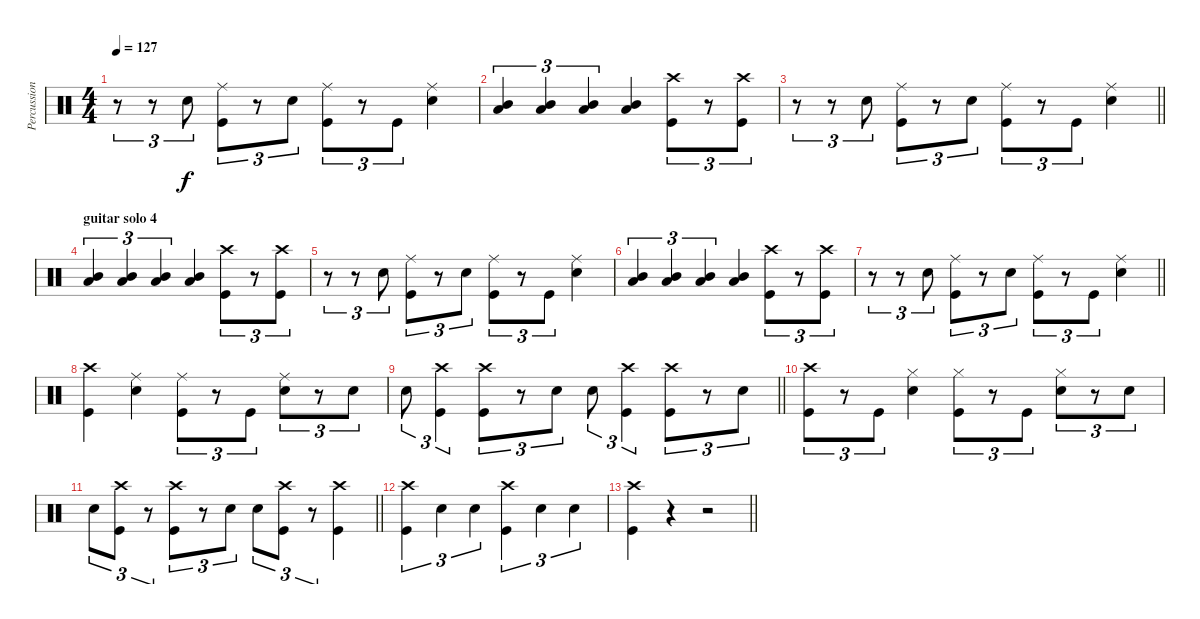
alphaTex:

\track ("Percussion" "Percussion") {instrument percussion}
\staff {score}
\articulation defaults
\ts (4 4)
\tempo 127
\clef neutral
\ks c
r.8{tu (3 2) dy f} r.8{tu (3 2)} "Snare (hit) 2".8{tu (3 2)} ("Ride (middle)" "Kick (hit)").8{tu (3 2)} r.8{tu (3 2)} "Snare (hit) 2".8{tu (3 2)} ("Ride (middle)" "Kick (hit)").8{tu (3 2)} r.8{tu (3 2)} "Kick (hit)".8{tu (3 2)} ("Snare (hit) 2" "Ride (middle)").4 |
("Mid Tom (hit)" "Low Tom (hit)").4{tu (3 2)} ("Low Tom (hit)" "Mid Tom (hit)").4{tu (3 2)} ("Mid Tom (hit)" "Low Tom (hit)").4{tu (3 2)} ("Low Tom (hit)" "Mid Tom (hit)").4 ("Crash high (hit)" "Kick (hit)").8{tu (3 2)} r.8{tu (3 2)} ("Crash high (hit)" "Kick (hit)").8{tu (3 2)} |
\barLineRight lightlight
r.8{tu (3 2)} r.8{tu (3 2)} "Snare (hit) 2".8{tu (3 2)} ("Ride (middle)" "Kick (hit)").8{tu (3 2)} r.8{tu (3 2)} "Snare (hit) 2".8{tu (3 2)} ("Ride (middle)" "Kick (hit)").8{tu (3 2)} r.8{tu (3 2)} "Kick (hit)".8{tu (3 2)} ("Snare (hit) 2" "Ride (middle)").4 |
\section ("" "guitar solo 4")
("Mid Tom (hit)" "Low Tom (hit)").4{tu (3 2)} ("Low Tom (hit)" "Mid Tom (hit)").4{tu (3 2)} ("Mid Tom (hit)" "Low Tom (hit)").4{tu (3 2)} ("Low Tom (hit)" "Mid Tom (hit)").4 ("Crash high (hit)" "Kick (hit)").8{tu (3 2)} r.8{tu (3 2)} ("Crash high (hit)" "Kick (hit)").8{tu (3 2)} |
r.8{tu (3 2)} r.8{tu (3 2)} "Snare (hit) 2".8{tu (3 2)} ("Ride (middle)" "Kick (hit)").8{tu (3 2)} r.8{tu (3 2)} "Snare (hit) 2".8{tu (3 2)} ("Ride (middle)" "Kick (hit)").8{tu (3 2)} r.8{tu (3 2)} "Kick (hit)".8{tu (3 2)} ("Snare (hit) 2" "Ride (middle)").4 |
("Mid Tom (hit)" "Low Tom (hit)").4{tu (3 2)} ("Low Tom (hit)" "Mid Tom (hit)").4{tu (3 2)} ("Mid Tom (hit)" "Low Tom (hit)").4{tu (3 2)} ("Low Tom (hit)" "Mid Tom (hit)").4 ("Crash high (hit)" "Kick (hit)").8{tu (3 2)} r.8{tu (3 2)} ("Crash high (hit)" "Kick (hit)").8{tu (3 2)} |
\barLineRight lightlight
r.8{tu (3 2)} r.8{tu (3 2)} "Snare (hit) 2".8{tu (3 2)} ("Ride (middle)" "Kick (hit)").8{tu (3 2)} r.8{tu (3 2)} "Snare (hit) 2".8{tu (3 2)} ("Ride (middle)" "Kick (hit)").8{tu (3 2)} r.8{tu (3 2)} "Kick (hit)".8{tu (3 2)} ("Snare (hit) 2" "Ride (middle)").4 |
("Crash high (hit)" "Kick (hit)").4 ("Snare (hit) 2" "Ride (middle)").4 ("Ride (middle)" "Kick (hit)").8{tu (3 2)} r.8{tu (3 2)} "Kick (hit)".8{tu (3 2)} ("Snare (hit) 2" "Ride (middle)").8{tu (3 2)} r.8{tu (3 2)} "Snare (hit) 2".8{tu (3 2)} |
\barLineRight lightlight "Snare (hit) 2".8{tu (3 2)}
("Crash high (hit)" "Kick (hit)").4{tu (3 2)} ("Crash high (hit)" "Kick (hit)").8{tu (3 2)} r.8{tu (3 2)} "Snare (hit) 2".8{tu (3 2)} "Snare (hit) 2".8{tu (3 2)} ("Crash high (hit)" "Kick (hit)").4{tu (3 2)} ("Crash high (hit)" "Kick (hit)").8{tu (3 2)} r.8{tu (3 2)} "Snare (hit) 2".8{tu (3 2)} |
("Kick (hit)" "Crash high (hit)").8{tu (3 2)} r.8{tu (3 2)} "Kick (hit)".8{tu (3 2)} ("Hi-Hat (closed)" "Snare (hit) 2").4 ("Hi-Hat (closed)" "Kick (hit)").8{tu (3 2)} r.8{tu (3 2)} "Kick (hit)".8{tu (3 2)} ("Snare (hit) 2" "Hi-Hat (closed)").8{tu (3 2)} r.8{tu (3 2)} "Snare (hit) 2".8{tu (3 2)} |
\barLineRight lightlight "Snare (hit) 2".8{tu (3 2)}
("Crash high (hit)" "Kick (hit)").8{tu (3 2)} r.8{tu (3 2)} ("Crash high (hit)" "Kick (hit)").8{tu (3 2)} r.8{tu (3 2)} "Snare (hit) 2".8{tu (3 2)} "Snare (hit) 2".8{tu (3 2)} ("Kick (hit)" "Crash high (hit)").8{tu (3 2)} r.8{tu (3 2)} ("Crash high (hit)" "Kick (hit)").4 |
("Crash high (hit)" "Kick (hit)").4{tu (3 2)} "Snare (hit) 2".4{tu (3 2)} "Snare (hit) 2".4{tu (3 2)} ("Crash high (hit)" "Kick (hit)").4{tu (3 2)} "Snare (hit) 2".4{tu (3 2)} "Snare (hit) 2".4{tu (3 2)} |
\barLineRight lightlight
("Crash high (hit)" "Kick (hit)").4 r.4 r.2
